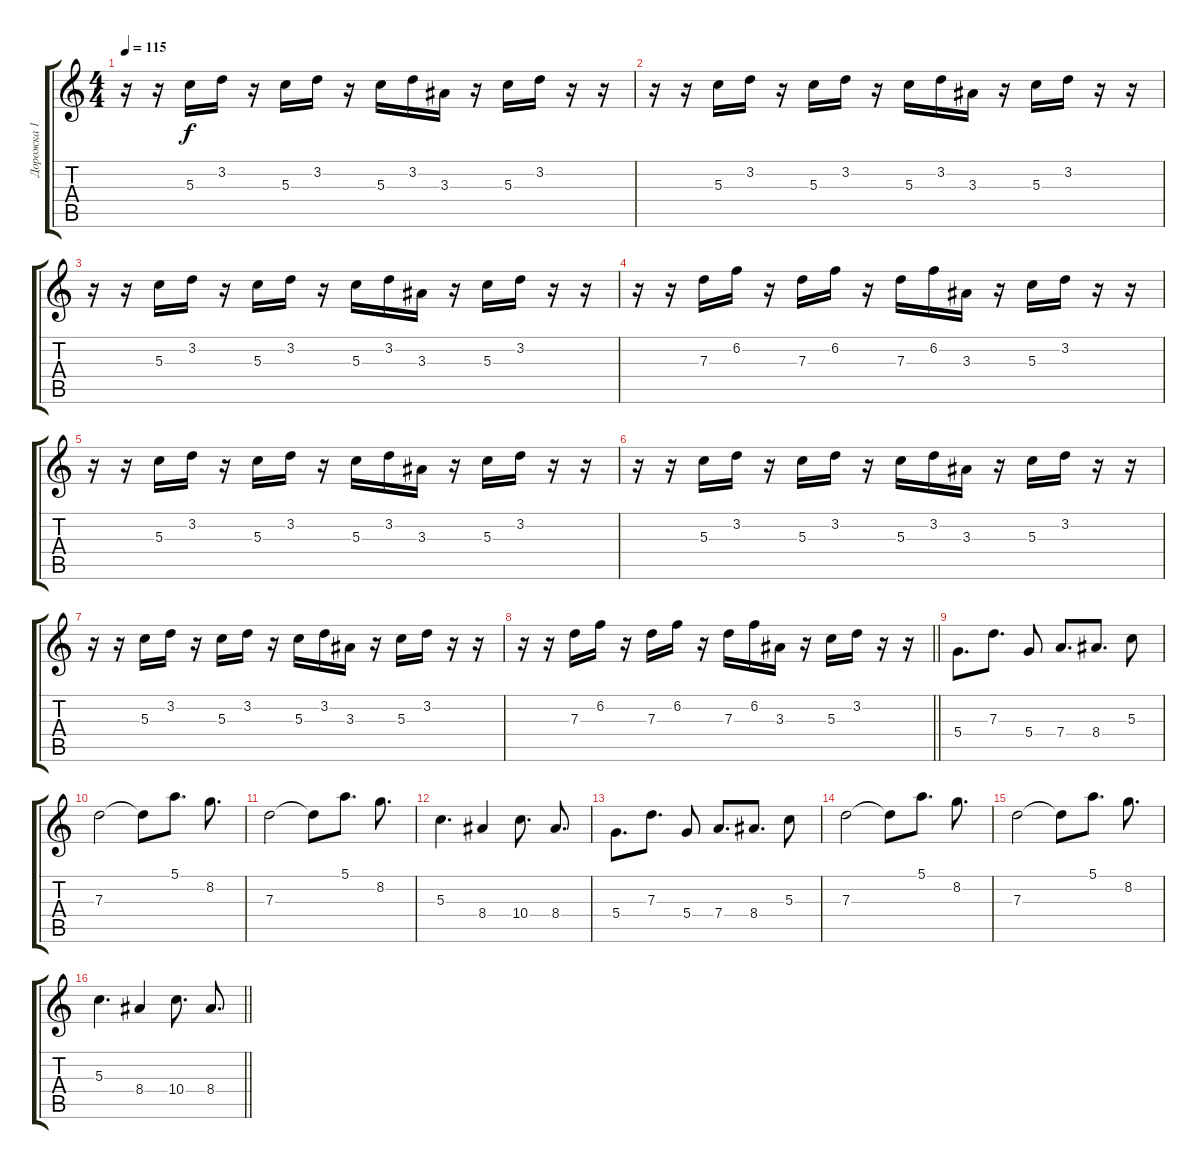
\track ("Дорожка 1" "Дорожка 1") {instrument electricguitarclean}
\staff {score tabs}
\tuning (E4 B3 G3 D3 A2 D2) {hide}
\ts (4 4)
\tempo 115
\clef g2
\ks c
r.16{dy f} r.16 5.3.16 3.2.16 r.16 5.3.16 3.2.16 r.16 5.3.16 3.2.16 3.3.16 r.16 5.3.16 3.2.16 r.16 r.16 |
r.16 r.16 5.3.16 3.2.16 r.16 5.3.16 3.2.16 r.16 5.3.16 3.2.16 3.3.16 r.16 5.3.16 3.2.16 r.16 r.16 |
r.16 r.16 5.3.16 3.2.16 r.16 5.3.16 3.2.16 r.16 5.3.16 3.2.16 3.3.16 r.16 5.3.16 3.2.16 r.16 r.16 |
r.16 r.16 7.3.16 6.2.16 r.16 7.3.16 6.2.16 r.16 7.3.16 6.2.16 3.3.16 r.16 5.3.16 3.2.16 r.16 r.16 |
r.16 r.16 5.3.16 3.2.16 r.16 5.3.16 3.2.16 r.16 5.3.16 3.2.16 3.3.16 r.16 5.3.16 3.2.16 r.16 r.16 |
r.16 r.16 5.3.16 3.2.16 r.16 5.3.16 3.2.16 r.16 5.3.16 3.2.16 3.3.16 r.16 5.3.16 3.2.16 r.16 r.16 |
r.16 r.16 5.3.16 3.2.16 r.16 5.3.16 3.2.16 r.16 5.3.16 3.2.16 3.3.16 r.16 5.3.16 3.2.16 r.16 r.16 |
\barLineRight lightlight
r.16 r.16 7.3.16 6.2.16 r.16 7.3.16 6.2.16 r.16 7.3.16 6.2.16 3.3.16 r.16 5.3.16 3.2.16 r.16 r.16 |
\section ("" "")
5.4.8{d} 7.3.8{d} 5.4.8 7.4.8{d} 8.4.8{d} 5.3.8 |
7.3.2 7.3{t}.8 5.1.8{d} 8.2.8{d} |
7.3.2 7.3{t}.8 5.1.8{d} 8.2.8{d} |
5.3.4{d} 8.4.4 10.4.8{d} 8.4.8{d} |
5.4.8{d} 7.3.8{d} 5.4.8 7.4.8{d} 8.4.8{d} 5.3.8 |
7.3.2 7.3{t}.8 5.1.8{d} 8.2.8{d} |
7.3.2 7.3{t}.8 5.1.8{d} 8.2.8{d} |
\barLineRight lightlight
5.3.4{d} 8.4.4 10.4.8{d} 8.4.8{d}
